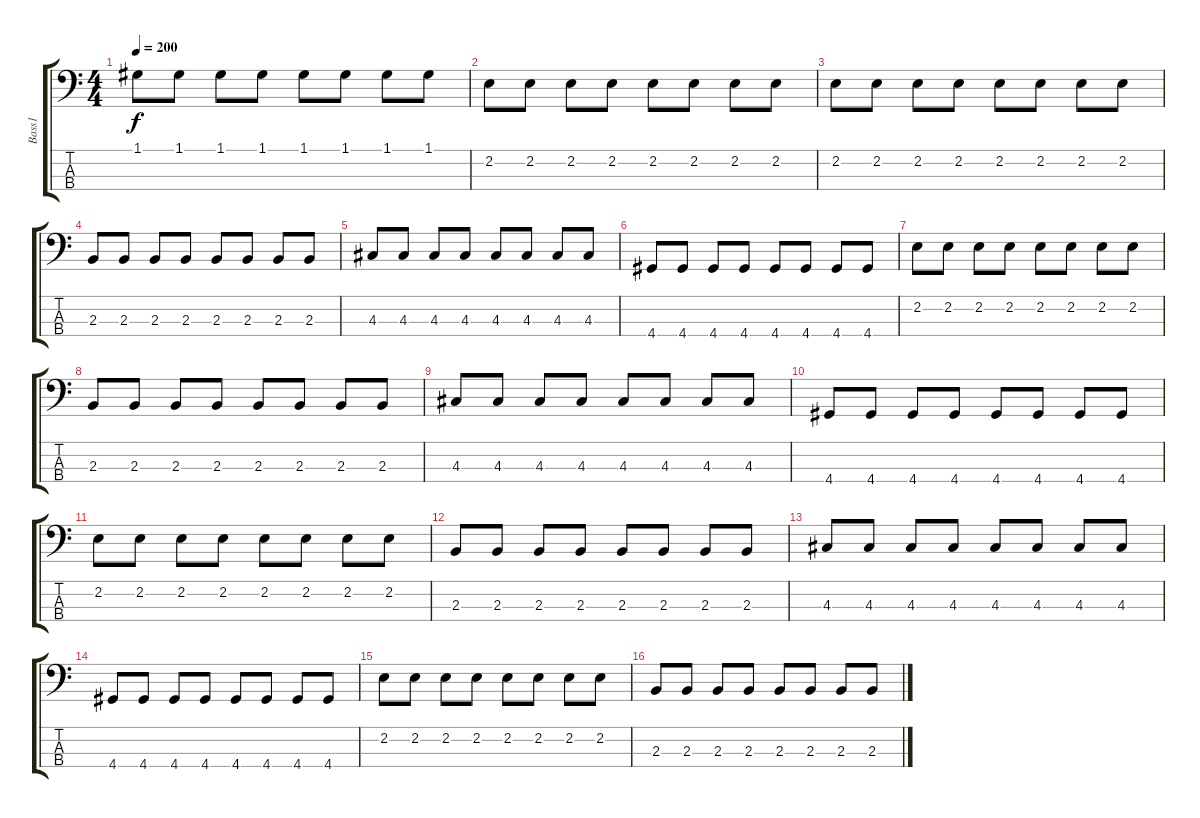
\track ("Bass1" "Bass1") {instrument electricbasspick}
\staff {score tabs}
\tuning (G2 D2 A1 E1) {hide}
\ts (4 4)
\tempo 200
\clef f4
\ks c
1.1.8{dy f} 1.1.8 1.1.8 1.1.8 1.1.8 1.1.8 1.1.8 1.1.8 |
2.2.8 2.2.8 2.2.8 2.2.8 2.2.8 2.2.8 2.2.8 2.2.8 |
2.2.8 2.2.8 2.2.8 2.2.8 2.2.8 2.2.8 2.2.8 2.2.8 |
2.3.8 2.3.8 2.3.8 2.3.8 2.3.8 2.3.8 2.3.8 2.3.8 |
4.3.8 4.3.8 4.3.8 4.3.8 4.3.8 4.3.8 4.3.8 4.3.8 |
4.4.8 4.4.8 4.4.8 4.4.8 4.4.8 4.4.8 4.4.8 4.4.8 |
2.2.8 2.2.8 2.2.8 2.2.8 2.2.8 2.2.8 2.2.8 2.2.8 |
2.3.8 2.3.8 2.3.8 2.3.8 2.3.8 2.3.8 2.3.8 2.3.8 |
4.3.8 4.3.8 4.3.8 4.3.8 4.3.8 4.3.8 4.3.8 4.3.8 |
4.4.8 4.4.8 4.4.8 4.4.8 4.4.8 4.4.8 4.4.8 4.4.8 |
2.2.8 2.2.8 2.2.8 2.2.8 2.2.8 2.2.8 2.2.8 2.2.8 |
2.3.8 2.3.8 2.3.8 2.3.8 2.3.8 2.3.8 2.3.8 2.3.8 |
4.3.8 4.3.8 4.3.8 4.3.8 4.3.8 4.3.8 4.3.8 4.3.8 |
4.4.8 4.4.8 4.4.8 4.4.8 4.4.8 4.4.8 4.4.8 4.4.8 |
2.2.8 2.2.8 2.2.8 2.2.8 2.2.8 2.2.8 2.2.8 2.2.8 |
2.3.8 2.3.8 2.3.8 2.3.8 2.3.8 2.3.8 2.3.8 2.3.8
